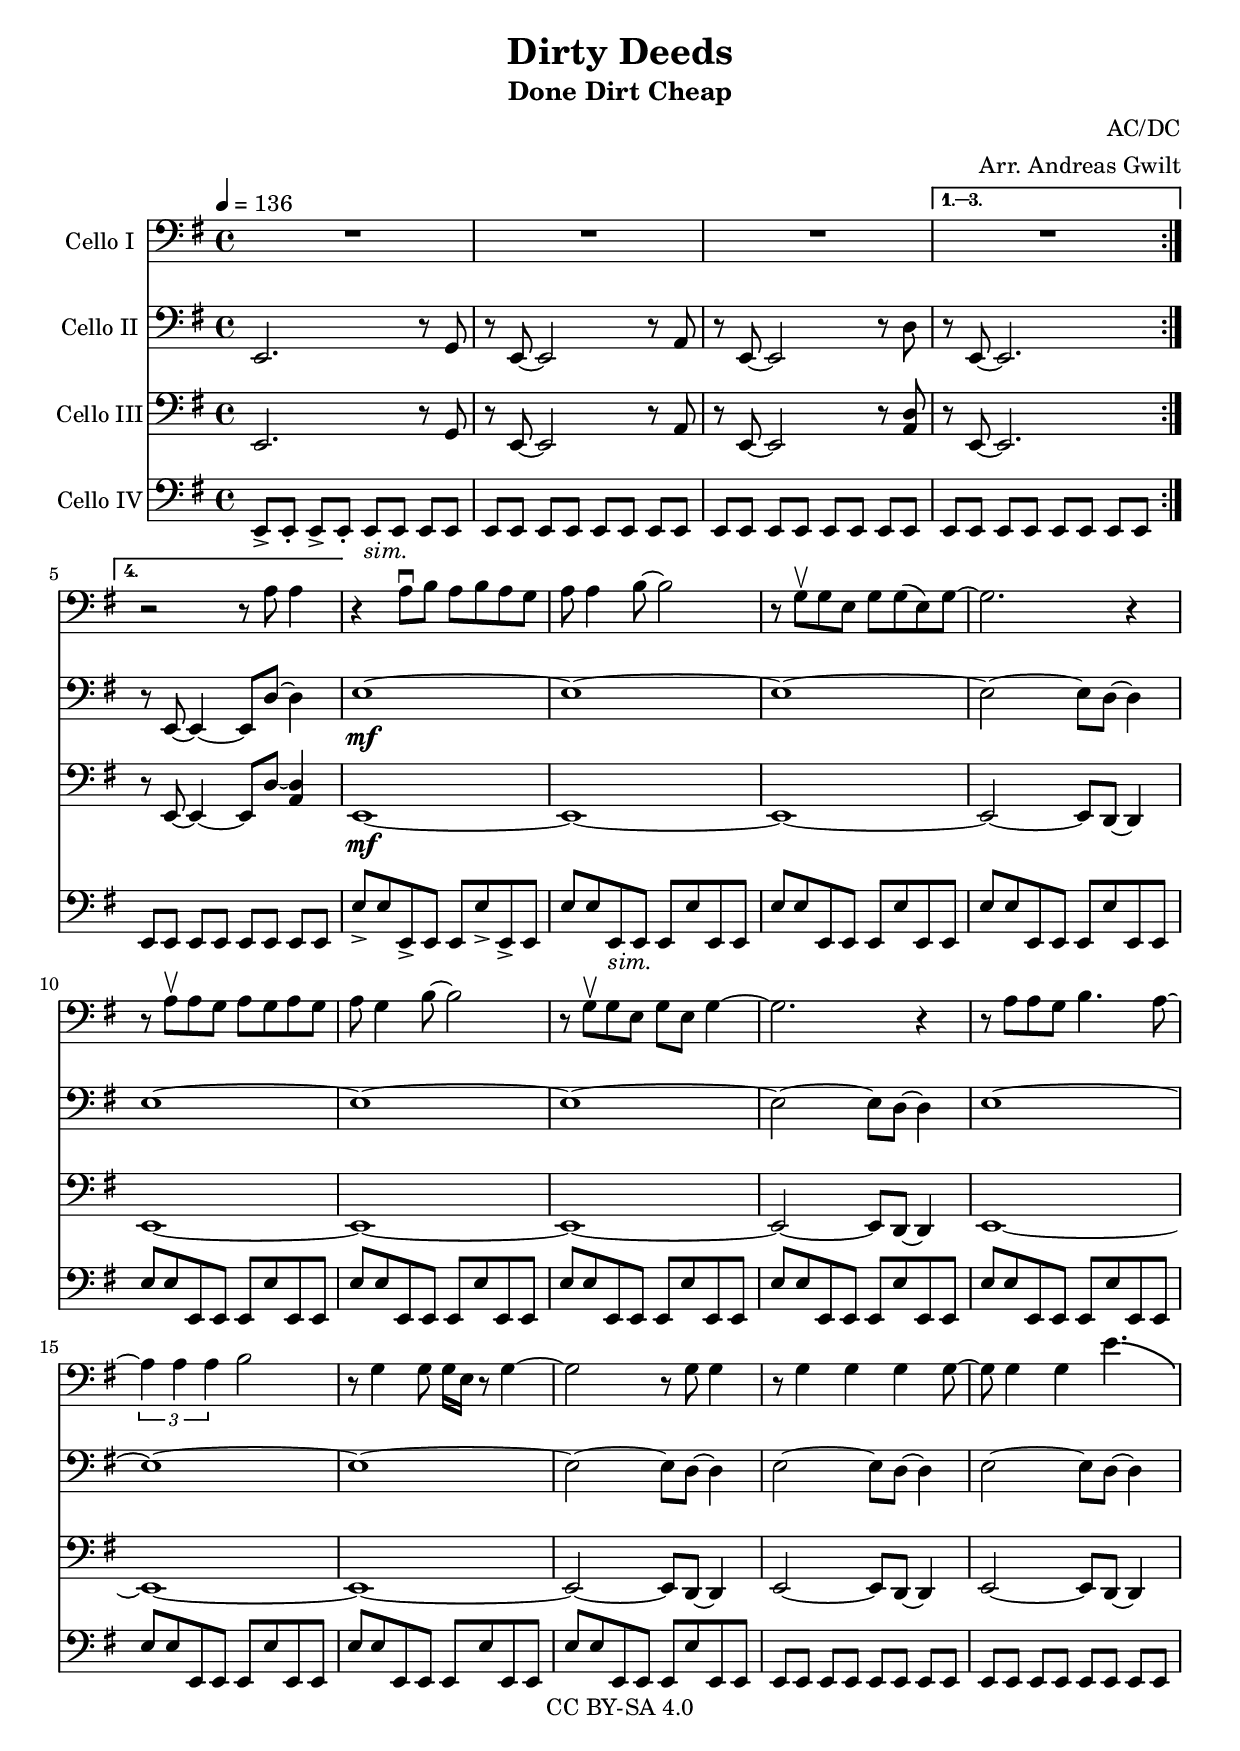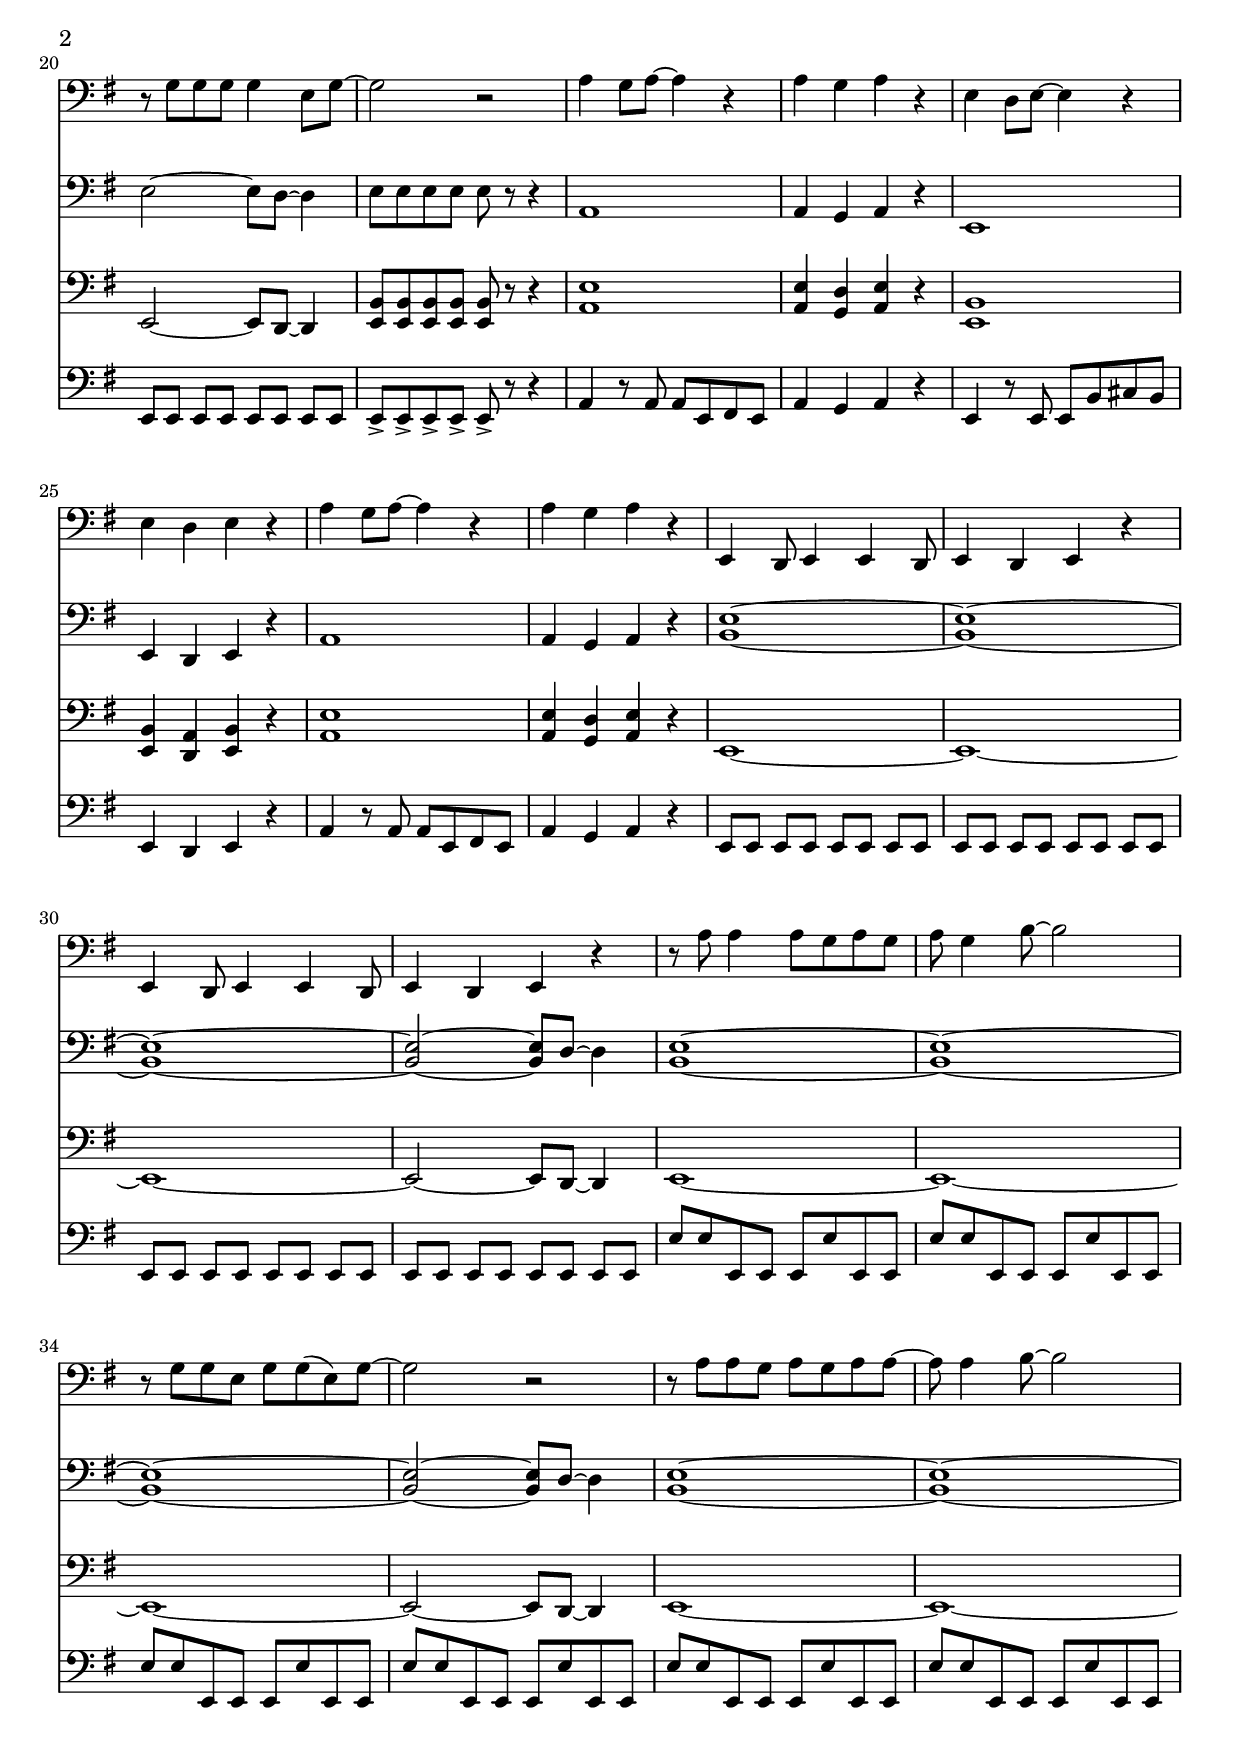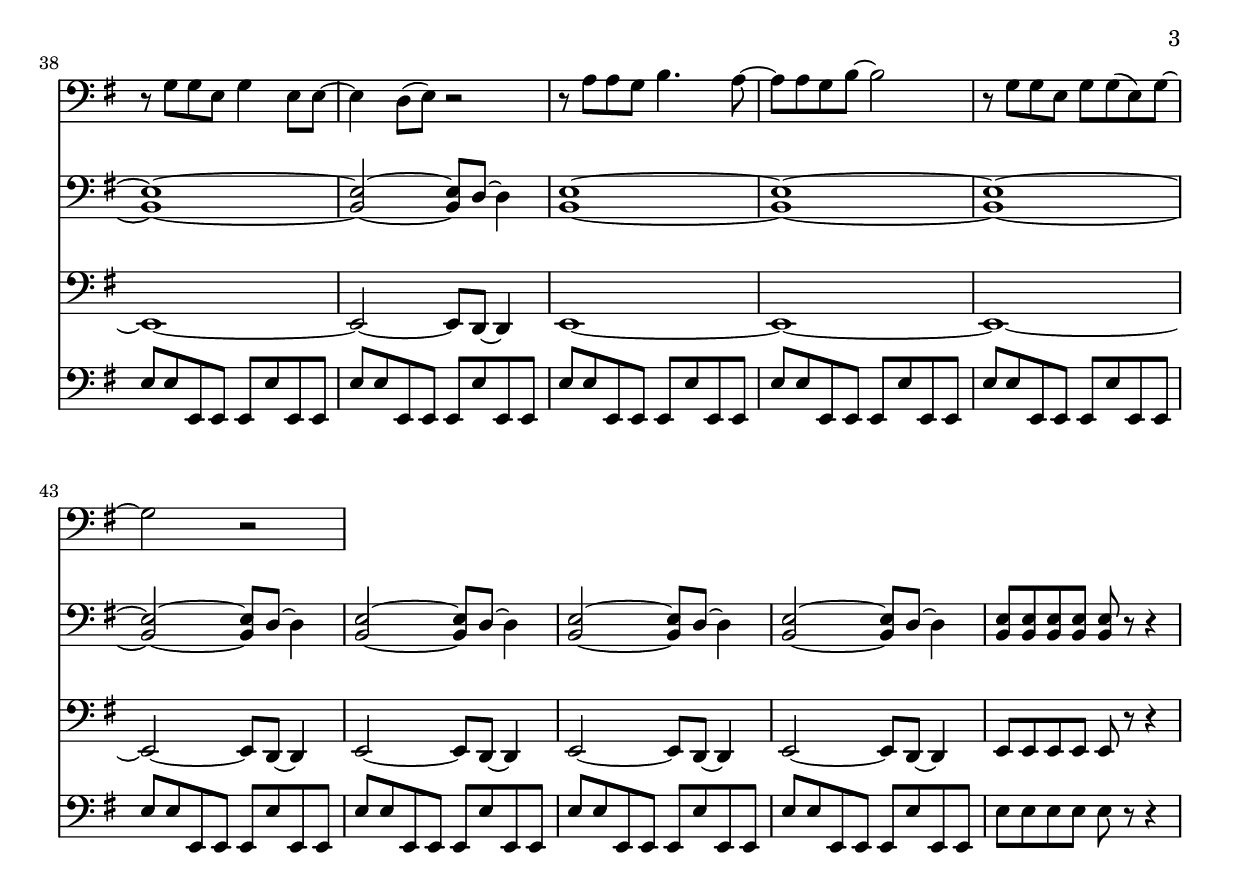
\version "2.18.2"

\header {
  title = "Dirty Deeds"
  subtitle = "Done Dirt Cheap"
  composer = "AC/DC"
  arranger = "Arr. Andreas Gwilt"
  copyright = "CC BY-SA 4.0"
}

\paper {
  #(set-paper-size "a4")
}

global = {
  \key e \minor
  \time 4/4
  \tempo 4=136
  \set Score.markFormatter = #format-mark-box-alphabet
}

bassbar = { \relative e, { e8[ e] e[ e] e[ e] e[ e] } }
bassbartwo = { \relative e { e8 e e, e e e' e, e } }
startriff = { e,2. r8 g | r8 e~ e2 r8 a | r8 e~ e2 r8 d' | r8 e,~ e2. } % TODO: chop
VcTwoVerseAccomp = { <b e>1~ | <b e>~ | <b e>1~ | <b e>2~ <b e>8 d~ d4 }
VcThreeVerseAccomp = { e1~ | e~ | e~ | e2~ e8 d~ d4 | }

scoreACelloI = \relative c {
  \global
  \repeat volta 4 { R1 | R1 | R1 | }
  \alternative { {R1} {r2 r8 a' a4} }
  % verse 1
  r4 a8\downbow b a b a g | a a4 b8~ b2 | r8 g\upbow g e g g( e) g~ | g2. r4 |
  r8 a\upbow a g a g a g | a g4 b8~ b2 | r8 g\upbow g e g e g4~ | g2. r4 |
  r8 a a g b4. a8~ | \times 2/3 {a4 a a}  b2 | r8 g4 g8 g16 e r8 g4~ | g2 r8 g g4 |
  r8 g4 g g g8~ | g g4 g e'4.-\bendAfter #-4.75 |
  r8 g, g g g4 e8 g~ | g2 r2 |
  % refrain
  a4 g8 a~ a4 r | a4 g a r | e4 d8 e~ e4 r | e4 d e r | a4 g8 a~ a4 r | a4 g a r |
  e,4 d8 e4 e d8 | e4 d e r | e4 d8 e4 e d8 | e4 d e r |
  % verse 2
  r8 a' a4 a8 g a g | a g4 b8~ b2 | r8 g g e g g( e) g~ | g2 r2 |
  r8 a a g a g a a~ | a a4 b8~ b2 | r8 g g e g4 e8 e~ | e4 d8( e) r2 |
  r8 a a g b4. a8~ | a a g b~ b2 | r8 g g e g g( e) g~ | g2 r2 |
}

scoreACelloII = \relative c {
  \global
  \repeat volta 4 { e,2. r8 g | r8 e~ e2 r8 a | r8 e~ e2 r8 d' }
  \alternative { {r8 e,~ e2.} {r8 e~ e4~ e8 d'8~ d4}}
  e1~\mf | e~ | e~ | e2~ e8 d~ d4 |
  \VcThreeVerseAccomp
  \VcThreeVerseAccomp
  e2~ e8 d~ d4 | e2~ e8 d~ d4 | e2~ e8 d~ d4 | e8 e e e e r8 r4 |
  % refrain
  a,1 | a4 g a r | e1 | e4 d e r | a1 | a4 g a r |
  \VcTwoVerseAccomp
  % verse 2
  \VcTwoVerseAccomp
  \VcTwoVerseAccomp
  \VcTwoVerseAccomp
  <e b>2~ <e b>8 d~ d4 | <e b>2~ <e b>8 d~ d4 |
  <e b>2~ <e b>8 d~ d4 | <e b>8 <e b> <e b> <e b> <e b> r8 r4 | %chop here
}

scoreACelloIII = \relative c {
  \global
  \repeat volta 4 { e,2. r8 g | r8 e~ e2 r8 a | r8 e~ e2 r8 <a d> }
  \alternative { {r8 e~ e2.} {r8 e~ e4~ e8 d'8~ <a d>4}}
  e1~\mf | e~ | e~ | e2~ e8 d~ d4 |
  \VcThreeVerseAccomp
  \VcThreeVerseAccomp
  e2~ e8 d~ d4 | e2~ e8 d~ d4 | e2~ e8 d~ d4 | <e b'>8 <e b'> <e b'> <e b'> <e b'> r8 r4 | %chop here
  % refrain
  <a e'>1 | <a e'>4 <g d'> <a e'> r | <e b'>1 | <e b'>4 <d a'> <e b'> r | <a e'>1 | <a e'>4 <g d'> <a e'> r |
  \VcThreeVerseAccomp
  % verse 2
  \VcThreeVerseAccomp
  \VcThreeVerseAccomp
  \VcThreeVerseAccomp
  e2~ e8 d~ d4 | e2~ e8 d~ d4 | e2~ e8 d~ d4 | e8 e e e e r8 r4 | %chop here
}

scoreACelloIV = \relative c {
  \global
  \repeat volta 4 { e,8->[ e-.] e->[ e-.] e_\markup {\italic "sim."}[ e] e[ e] | \bassbar | \bassbar |}
  \alternative { {\bassbar} {\bassbar} }
  e'8-> e e,-> e e e'-> e,-> e | e'8 e e,_\markup {\italic "sim."} e e e' e, e | \bassbartwo | \bassbartwo |
  \bassbartwo | \bassbartwo | \bassbartwo | \bassbartwo |
  \bassbartwo | \bassbartwo | \bassbartwo | \bassbartwo |
  \bassbar | \bassbar | \bassbar | e8-> e-> e-> e-> e-> r8 r4 | %chop instead of r4 here
  % refrain
  a4 r8 a a e fis e | a4 g a r | e4 r8 e e b' cis b | e,4 d e r | a4 r8 a a e fis e | a4 g a r |
  \bassbar | \bassbar | \bassbar | \bassbar |
  % verse 2
  \bassbartwo | \bassbartwo | \bassbartwo | \bassbartwo |
  \bassbartwo | \bassbartwo | \bassbartwo | \bassbartwo |
  \bassbartwo | \bassbartwo | \bassbartwo | \bassbartwo |
  \bassbartwo | \bassbartwo | \bassbartwo | e'8 e e e e r8 r4 |
}

scoreACelloIPart = \new Staff \with {
  instrumentName = "Cello I"
  midiInstrument = "violin"
} { \clef bass \scoreACelloI }

scoreACelloIIPart = \new Staff \with {
  instrumentName = "Cello II"
  midiInstrument = "overdriven guitar"
} { \clef bass \scoreACelloII }

scoreACelloIIIPart = \new Staff \with {
  instrumentName = "Cello III"
  midiInstrument = "overdriven guitar"
} { \clef bass \scoreACelloIII }

scoreACelloIVPart = \new Staff \with {
  instrumentName = "Cello IV"
  midiInstrument = "electric bass (finger)"
} { \clef bass \scoreACelloIV }

\score {
  <<
    \scoreACelloIPart
    \scoreACelloIIPart
    \scoreACelloIIIPart
    \scoreACelloIVPart
  >>
  \layout { }
  \midi { }
}
